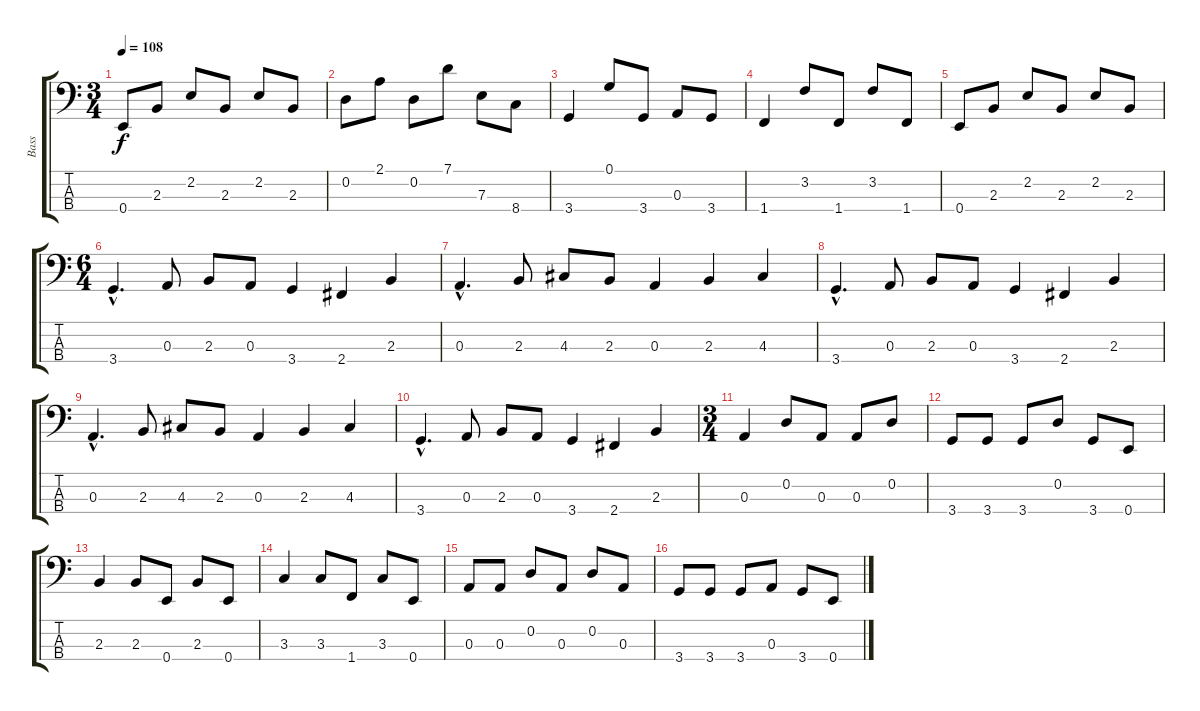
\track ("Bass" "Bass") {instrument electricbasspick}
\staff {score tabs}
\tuning (G2 D2 A1 E1) {hide}
\ts (3 4)
\tempo 108
\clef f4
\ks c
0.4.8{dy f} 2.3.8 2.2.8 2.3.8 2.2.8 2.3.8 |
0.2.8 2.1.8 0.2.8 7.1.8 7.3.8 8.4.8 |
3.4.4 0.1.8 3.4.8 0.3.8 3.4.8 |
1.4.4 3.2.8 1.4.8 3.2.8 1.4.8 |
0.4.8 2.3.8 2.2.8 2.3.8 2.2.8 2.3.8 |
\ts (6 4)
3.4{hac}.4{d} 0.3.8 2.3.8 0.3.8 3.4.4 2.4.4 2.3.4 |
0.3{hac}.4{d} 2.3.8 4.3.8 2.3.8 0.3.4 2.3.4 4.3.4 |
3.4{hac}.4{d} 0.3.8 2.3.8 0.3.8 3.4.4 2.4.4 2.3.4 |
0.3{hac}.4{d} 2.3.8 4.3.8 2.3.8 0.3.4 2.3.4 4.3.4 |
3.4{hac}.4{d} 0.3.8 2.3.8 0.3.8 3.4.4 2.4.4 2.3.4 |
\ts (3 4)
0.3.4 0.2.8 0.3.8 0.3.8 0.2.8 |
3.4.8 3.4.8 3.4.8 0.2.8 3.4.8 0.4.8 |
2.3.4 2.3.8 0.4.8 2.3.8 0.4.8 |
3.3.4 3.3.8 1.4.8 3.3.8 0.4.8 |
0.3.8 0.3.8 0.2.8 0.3.8 0.2.8 0.3.8 |
3.4.8 3.4.8 3.4.8 0.3.8 3.4.8 0.4.8
